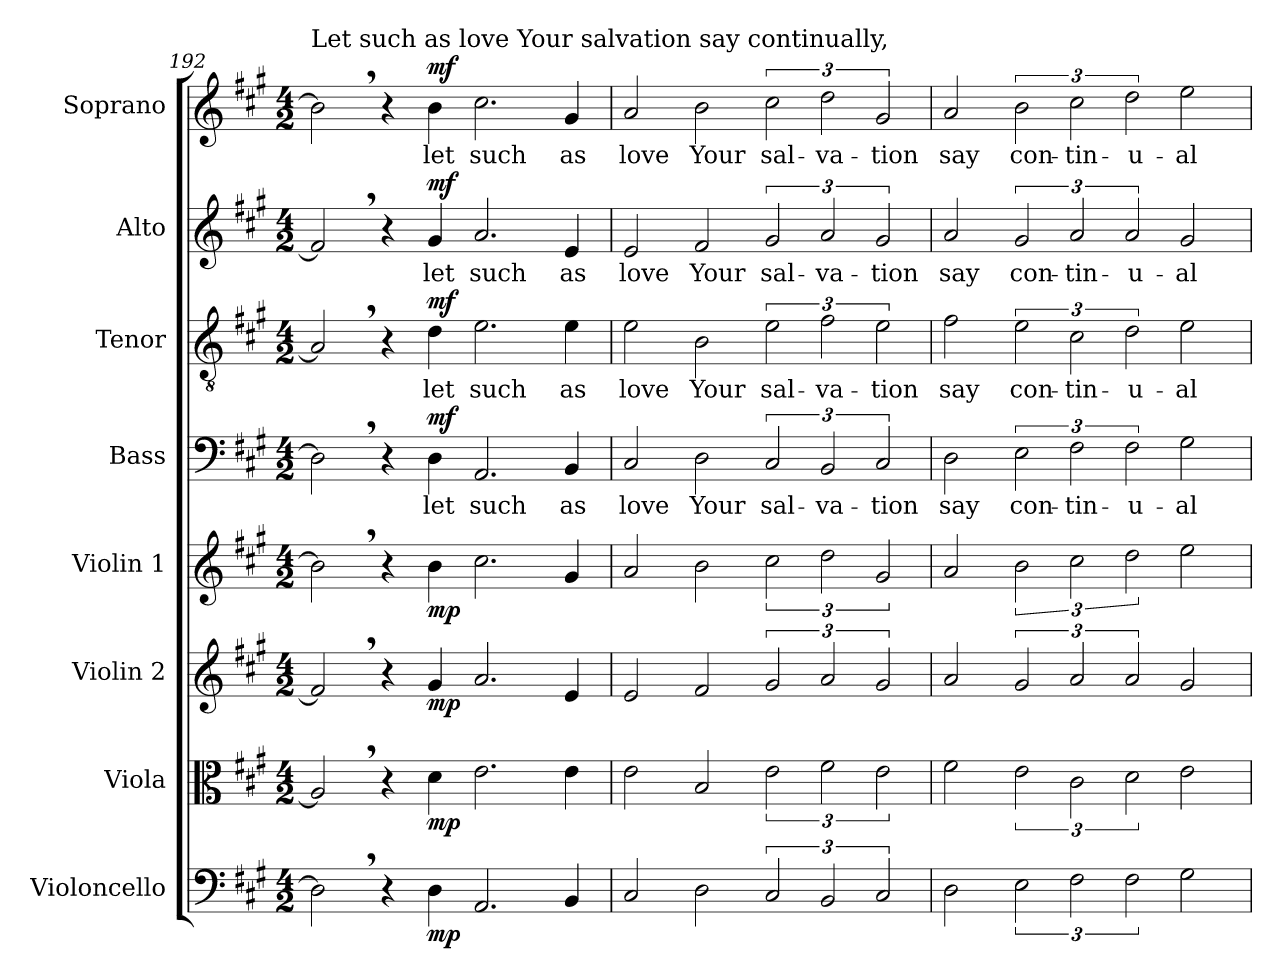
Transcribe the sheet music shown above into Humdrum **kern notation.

**kern	**dynam	**kern	**dynam	**kern	**dynam	**kern	**dynam	**kern	**text	**dynam	**kern	**text	**dynam	**kern	**text	**dynam	**kern	**text	**dynam
*part8	*part8	*part7	*part7	*part6	*part6	*part5	*part5	*part4	*part4	*part4	*part3	*part3	*part3	*part2	*part2	*part2	*part1	*part1	*part1
*staff8	*staff8	*staff7	*staff7	*staff6	*staff6	*staff5	*staff5	*staff4	*staff4	*staff4	*staff3	*staff3	*staff3	*staff2	*staff2	*staff2	*staff1	*staff1	*staff1
*I"Violoncello	*	*I"Viola	*	*I"Violin 2	*	*I"Violin 1	*	*I"Bass	*	*	*I"Tenor	*	*	*I"Alto	*	*	*I"Soprano	*	*
*I'Vc.	*	*I'Vla.	*	*I'Vln. 2	*	*I'Vln. 1	*	*I'B.	*	*	*I'T.	*	*	*I'A.	*	*	*I'S.	*	*
*clefF4	*	*clefC3	*	*clefG2	*	*clefG2	*	*clefF4	*	*	*clefGv2	*	*	*clefG2	*	*	*clefG2	*	*
*k[f#c#g#]	*	*k[f#c#g#]	*	*k[f#c#g#]	*	*k[f#c#g#]	*	*k[f#c#g#]	*	*	*k[f#c#g#]	*	*	*k[f#c#g#]	*	*	*k[f#c#g#]	*	*
*M4/2	*	*M4/2	*	*M4/2	*	*M4/2	*	*M4/2	*	*	*M4/2	*	*	*M4/2	*	*	*M4/2	*	*
=192	=192	=192	=192	=192	=192	=192	=192	=192	=192	=192	=192	=192	=192	=192	=192	=192	=192	=192	=192
!	!	!	!	!	!	!	!	!	!	!	!	!	!	!	!	!	!LO:TX:a:t=Let such as love Your salvation say continually,	!	!
2D,\]	.	2A,/]	.	2f#,/]	.	2b,\]	.	2D,\]	.	.	2A,/]	.	.	2f#,/]	.	.	2b,\]	.	.
4r	.	4r	.	4r	.	4r	.	4r	.	.	4r	.	.	4r	.	.	4r	.	.
!	!LO:DY:b	!	!LO:DY:b	!	!LO:DY:b	!	!LO:DY:b	!	!	!LO:DY:b	!	!	!LO:DY:b	!	!	!LO:DY:b	!	!	!LO:DY:b
4D\	mp	4d\	mp	4g#/	mp	4b\	mp	4D\	let	mf	4d\	let	mf	4g#/	let	mf	4b\	let	mf
2.AA/	.	2.e\	.	2.a/	.	2.cc#\	.	2.AA/	such	.	2.e\	such	.	2.a/	such	.	2.cc#\	such	.
4BB/	.	4e\	.	4e/	.	4g#/	.	4BB/	as	.	4e\	as	.	4e/	as	.	4g#/	as	.
=193	=193	=193	=193	=193	=193	=193	=193	=193	=193	=193	=193	=193	=193	=193	=193	=193	=193	=193	=193
2C#/	.	2e\	.	2e/	.	2a/	.	2C#/	love	.	2e\	love	.	2e/	love	.	2a/	love	.
2D\	.	2B/	.	2f#/	.	2b\	.	2D\	Your	.	2B\	Your	.	2f#/	Your	.	2b\	Your	.
3C#/	.	3e\	.	3g#/	.	3cc#\	.	3C#/	sal-	.	3e\	sal-	.	3g#/	sal-	.	3cc#\	sal-	.
3BB/	.	3f#\	.	3a/	.	3dd\	.	3BB/	-va-	.	3f#\	-va-	.	3a/	-va-	.	3dd\	-va-	.
3C#/	.	3e\	.	3g#/	.	3g#/	.	3C#/	-tion	.	3e\	-tion	.	3g#/	-tion	.	3g#/	-tion	.
!!LO:PB:g=z
=194	=194	=194	=194	=194	=194	=194	=194	=194	=194	=194	=194	=194	=194	=194	=194	=194	=194	=194	=194
2D\	.	2f#\	.	2a/	.	2a/	.	2D\	say	.	2f#\	say	.	2a/	say	.	2a/	say	.
3E\	.	3e\	.	3g#/	.	3b\	.	3E\	con-	.	3e\	con-	.	3g#/	con-	.	3b\	con-	.
3F#\	.	3c#\	.	3a/	.	3cc#\	.	3F#\	-tin-	.	3c#\	-tin-	.	3a/	-tin-	.	3cc#\	-tin-	.
3F#\	.	3d\	.	3a/	.	3dd\	.	3F#\	-u-	.	3d\	-u-	.	3a/	-u-	.	3dd\	-u-	.
2G#\	.	2e\	.	2g#/	.	2ee\	.	2G#\	-al-	.	2e\	-al-	.	2g#/	-al-	.	2ee\	-al-	.
=	=	=	=	=	=	=	=	=	=	=	=	=	=	=	=	=	=	=	=
*-	*-	*-	*-	*-	*-	*-	*-	*-	*-	*-	*-	*-	*-	*-	*-	*-	*-	*-	*-
